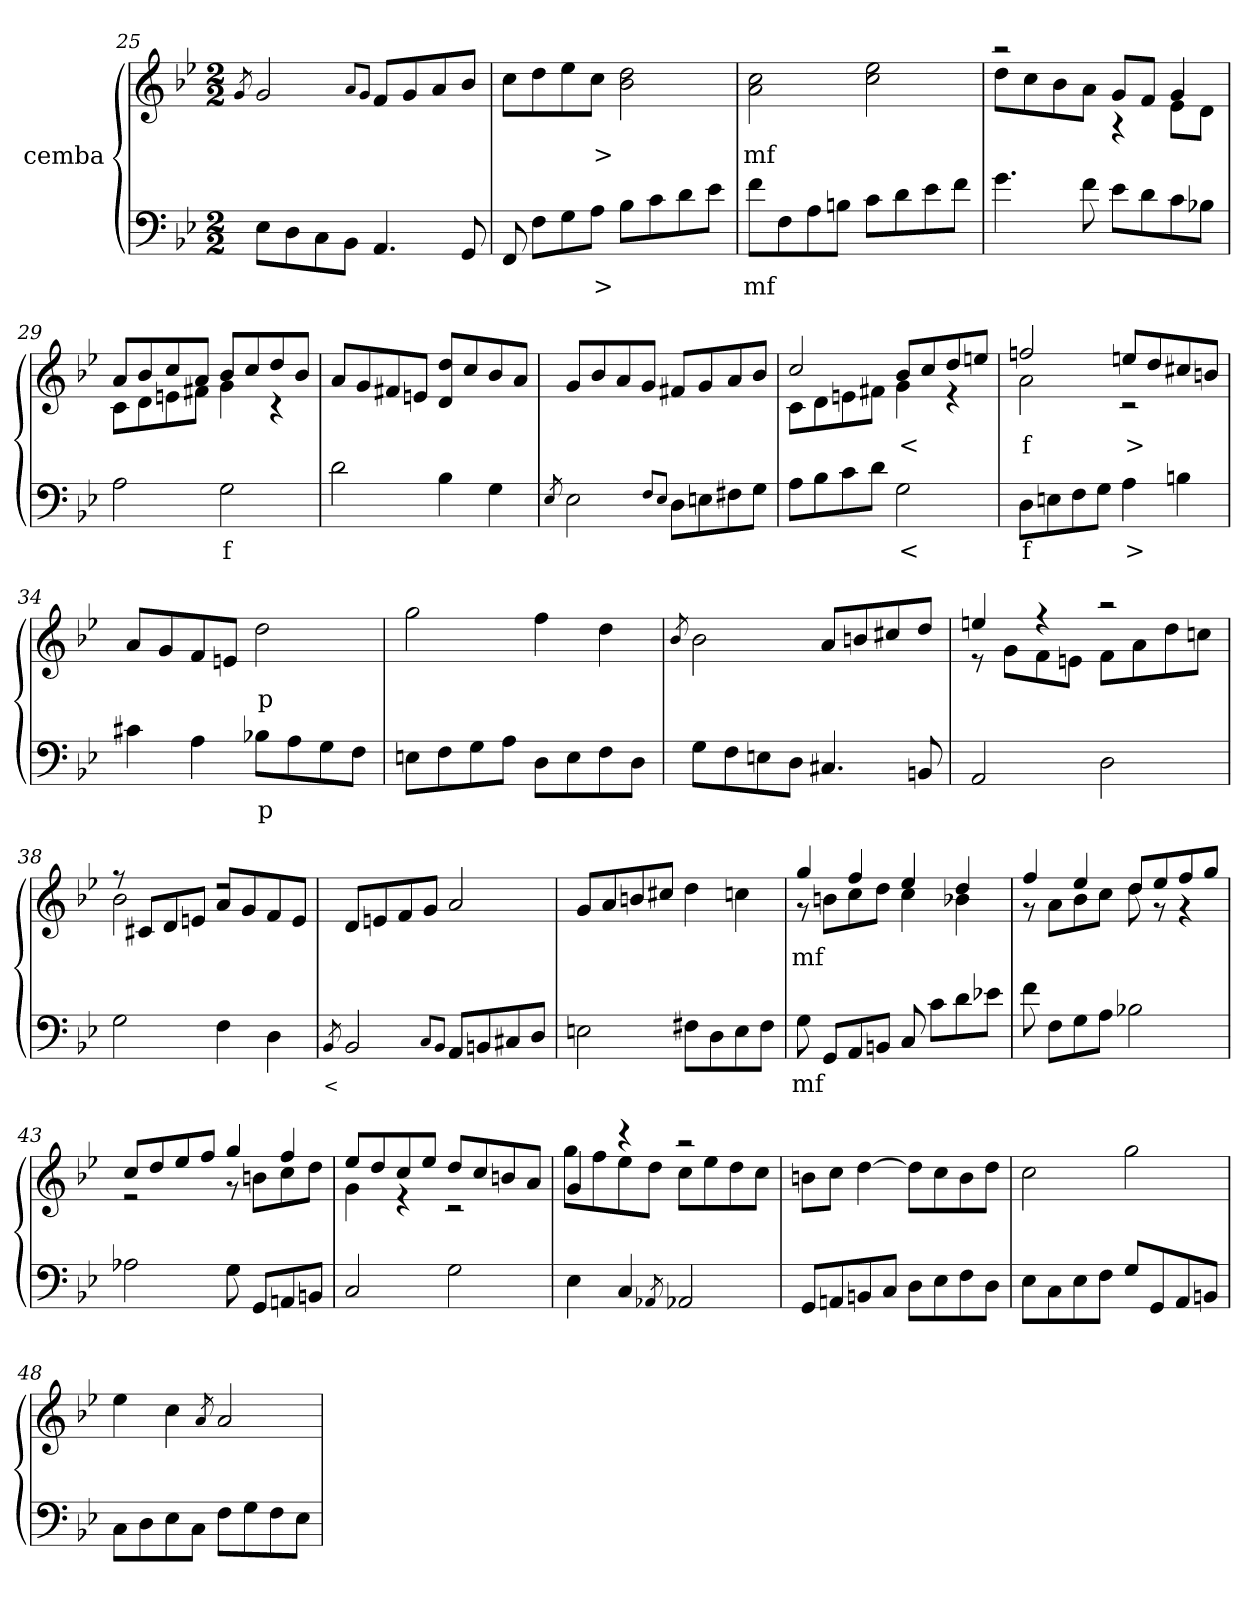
**kern	**text	**kern	**text
*part2	*part2	*part1	*part1
*staff2	*staff2	*staff1	*staff1
*I"cemba	*	*I"cemba	*
*clefF4	*	*clefG2	*
*k[b-e-]	*	*k[b-e-]	*
*g:	*	*g:	*
*M2/2	*	*M2/2	*
=25	=25	=25	=25
.	.	8qg/	.
8E-\L	.	2g/	.
8D\	.	.	.
8C\	.	.	.
8BB-\J	.	.	.
.	.	8qa/L	.
.	.	8qg/J	.
4.AA/	.	8f/L	.
.	.	8g/	.
.	.	8a/	.
8GG/	.	8b-/J	.
=26	=26	=26	=26
8FF/	.	8cc\L	.
8F\L	.	8dd\	.
8G\	.	8ee-\	.
8A\J	>	8cc\J	>
8B-\L	.	2b-\ 2dd\	.
8c\	.	.	.
8d\	.	.	.
8e-\J	.	.	.
=27	=27	=27	=27
8f\L	mf	2a\ 2cc\	mf
8F\	.	.	.
8A\	.	.	.
8Bn\J	.	.	.
8c\L	.	2cc\ 2ee-\	.
8d\	.	.	.
8e-\	.	.	.
8f\J	.	.	.
=28	=28	=28	=28
*	*	*^	*
4.g\	.	2r	8dd\L	.
.	.	.	8cc\	.
.	.	.	8b-\	.
8f\	.	.	8a\J	.
8e-\L	.	8g/L	4r	.
8d\	.	8f/J	.	.
8c\	.	4g/	8e-\L	.
8B-X\J	.	.	8d\J	.
=29	=29	=29	=29	=29
2A\	.	8a/L	8c\L	.
.	.	8b-/	8d\	.
.	.	8cc/	8en\	.
.	.	8a/J	8f#X\J	.
2G\	f	8b-/L	4g\	.
.	.	8cc/	.	.
.	.	8dd/	4r	.
.	.	8b-/J	.	.
*	*	*v	*v	*
=30	=30	=30	=30
2d\	.	8a/L	.
.	.	8g/	.
.	.	8f#X/	.
.	.	8en/J	.
4B-\	.	8d/ 8dd/L	.
.	.	8cc/	.
4G\	.	8b-/	.
.	.	8a/J	.
=31	=31	=31	=31
8qE-/	.	.	.
2E-\	.	8g/L	.
.	.	8b-/	.
.	.	8a/	.
.	.	8g/J	.
8qF/L	.	.	.
8qE-/J	.	.	.
8D\L	.	8f#X/L	.
8En\	.	8g/	.
8F#X\	.	8a/	.
8G\J	.	8b-/J	.
=32	=32	=32	=32
*	*	*^	*
8A\L	.	2cc/	8c\L	.
8B-\	.	.	8d\	.
8c\	.	.	8en\	.
8d\J	.	.	8f#X\J	.
2G\	<	8b-/L	4g\	<
.	.	8cc/	.	.
.	.	8dd/	4r	.
.	.	8een/J	.	.
=33	=33	=33	=33	=33
8D\L	f	2ffn/	2a\	f
8En\	.	.	.	.
8F\	.	.	.	.
8G\J	.	.	.	.
4A\	>	8een/L	2r	>
.	.	8dd/	.	.
4Bn\	.	8cc#X/	.	.
.	.	8bn/J	.	.
*	*	*v	*v	*
=34	=34	=34	=34
4c#X\	.	8a/L	.
.	.	8g/	.
4A\	.	8f/	.
.	.	8en/J	.
8B-X\L	p	2dd\	p
8A\	.	.	.
8G\	.	.	.
8F\J	.	.	.
=35	=35	=35	=35
8En\L	.	2gg\	.
8F\	.	.	.
8G\	.	.	.
8A\J	.	.	.
8D\L	.	4ff\	.
8E\	.	.	.
8F\	.	4dd\	.
8D\J	.	.	.
=36	=36	=36	=36
.	.	8qb-/	.
8G\L	.	2b-\	.
8F\	.	.	.
8En\	.	.	.
8D\J	.	.	.
4.C#X/	.	8a/L	.
.	.	8bn/	.
.	.	8cc#X/	.
8BBn/	.	8dd/J	.
=37	=37	=37	=37
*	*	*^	*
2AA/	.	4een/	8r	.
.	.	.	8g\L	.
.	.	4r	8f\	.
.	.	.	8en\J	.
2D\	.	2r	8f\L	.
.	.	.	8a\	.
.	.	.	8dd\	.
.	.	.	8ccn\J	.
=38	=38	=38	=38	=38
2G\	.	8r	2b-\	.
.	.	8c#X/L	.	.
.	.	8d/	.	.
.	.	8en/J	.	.
4F\	.	2r	8a/L	.
.	.	.	8g/	.
4D\	.	.	8f/	.
.	.	.	8e/J	.
*	*	*v	*v	*
=39	=39	=39	=39
8qBB-/	<	.	.
2BB-/	.	8d/L	.
.	.	8en/	.
.	.	8f/	.
.	.	8g/J	.
8qC/L	.	.	.
8qBB-/J	.	.	.
8AA/L	.	2a/	.
8BBn/	.	.	.
8C#X/	.	.	.
8D/J	.	.	.
=40	=40	=40	=40
2En\	.	8g/L	.
.	.	8a/	.
.	.	8bn/	.
.	.	8cc#X/J	.
8F#X\L	.	4dd\	.
8D\	.	.	.
8E\	.	4ccn\	.
8F#\J	.	.	.
=41	=41	=41	=41
*	*	*^	*
8G\	mf	4gg/	8r	mf
8GG/L	.	.	8bn\L	.
8AA/	.	4ff/	8cc\	.
8BBn/J	.	.	8dd\J	.
8C/	.	4ee-/	4cc\	.
8c\L	.	.	.	.
8d\	.	4dd/	4b-X\	.
8e-X\J	.	.	.	.
=42	=42	=42	=42	=42
8f\	.	4ff/	8r	.
8F\L	.	.	8a\L	.
8G\	.	4ee-/	8b-\	.
8A\J	.	.	8cc\J	.
2B-X\	.	8dd/L	8dd\	.
.	.	8ee-/	8r	.
.	.	8ff/	4r	.
.	.	8gg/J	.	.
=43	=43	=43	=43	=43
2A-X\	.	8cc/L	2r	.
.	.	8dd/	.	.
.	.	8ee-/	.	.
.	.	8ff/J	.	.
8G\	.	4gg/	8r	.
8GG/L	.	.	8bn\L	.
8AAn/	.	4ff/	8cc\	.
8BBn/J	.	.	8dd\J	.
=44	=44	=44	=44	=44
2C/	.	8ee-/L	4g\	.
.	.	8dd/	.	.
.	.	8cc/	4r	.
.	.	8ee-/J	.	.
2G\	.	8dd/L	2r	.
.	.	8cc/	.	.
.	.	8bn/	.	.
.	.	8a/J	.	.
=45	=45	=45	=45	=45
4E-\	.	4g/	8gg\L	.
.	.	.	8ff\	.
4C/	.	4r	8ee-\	.
.	.	.	8dd\J	.
8qAA-X/	.	.	.	.
2AA-/	.	2r	8cc\L	.
.	.	.	8ee-\	.
.	.	.	8dd\	.
.	.	.	8cc\J	.
*	*	*v	*v	*
=46	=46	=46	=46
8GG/L	.	8bn\L	.
8AAn/	.	8cc\J	.
8BBn/	.	[4dd\	.
8C/J	.	.	.
8D\L	.	8dd\L]	.
8E-\	.	8cc\	.
8F\	.	8b\	.
8D\J	.	8dd\J	.
=47	=47	=47	=47
8E-\L	.	2cc\	.
8C\	.	.	.
8E-\	.	.	.
8F\J	.	.	.
8G/L	.	2gg\	.
8GG/	.	.	.
8AA/	.	.	.
8BBn/J	.	.	.
=48	=48	=48	=48
8C\L	.	4ee-\	.
8D\	.	.	.
8E-\	.	4cc\	.
8C\J	.	.	.
.	.	8qa/	.
8F\L	.	2a/	.
8G\	.	.	.
8F\	.	.	.
8E-\J	.	.	.
=	=	=	=
*-	*-	*-	*-
